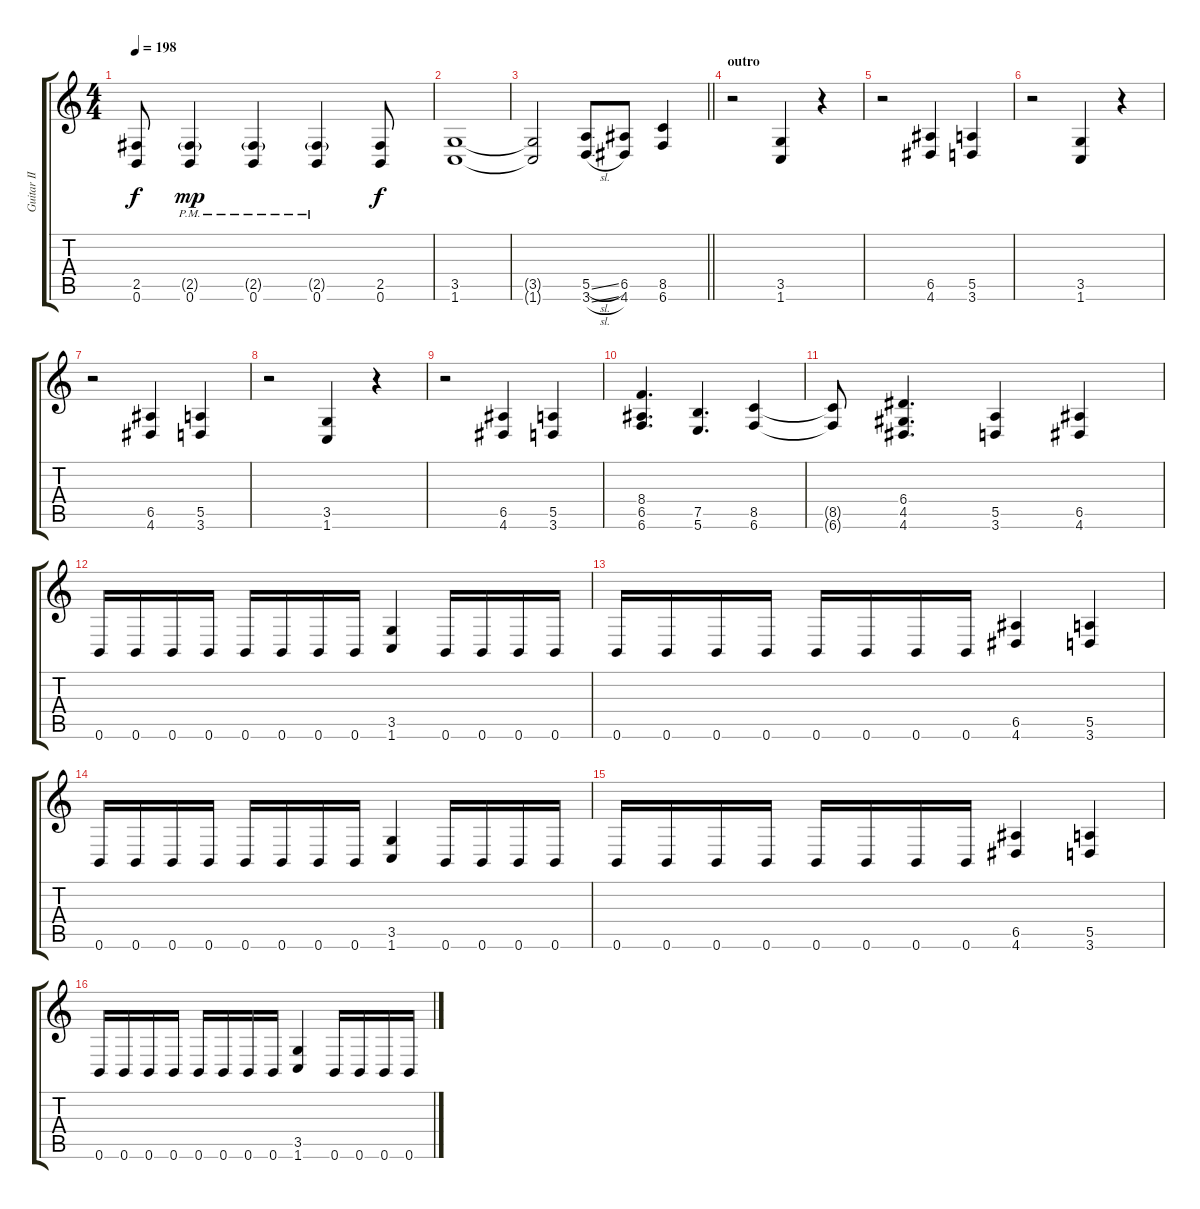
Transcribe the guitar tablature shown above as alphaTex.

\track ("Guitar II" "Guitar II") {instrument distortionguitar}
\staff {score tabs}
\tuning (B3 Gb3 D3 A2 E2 B1) {hide}
\ts (4 4)
\tempo 198
\clef g2
\ks c
(2.5{t} 0.6{t}).8{dy f} (2.5{g pm} 0.6{pm}).4{dy mp} (2.5{g pm} 0.6{pm}).4 (2.5{g pm} 0.6{pm}).4 (2.5 0.6).8{dy f} |
(3.5 1.6).1 |
\barLineRight lightlight
(3.5{t} 1.6{t}).2 (5.5{sl} 3.6{sl}).8 (6.5 4.6).8 (8.5 6.6).4 |
\section ("" "outro")
r.2 (3.5 1.6).4 r.4 |
r.2 (6.5 4.6).4 (5.5 3.6).4 |
r.2 (3.5 1.6).4 r.4 |
r.2 (6.5 4.6).4 (5.5 3.6).4 |
r.2 (3.5 1.6).4 r.4 |
r.2 (6.5 4.6).4 (5.5 3.6).4 |
(8.4 6.5 6.6).4{d} (7.5 5.6).4{d} (8.5 6.6).4 |
(8.5{t} 6.6{t}).8 (6.4 4.5 4.6).4{d} (5.5 3.6).4 (6.5 4.6).4 |
0.6.16 0.6.16 0.6.16 0.6.16 0.6.16 0.6.16 0.6.16 0.6.16 (3.5 1.6).4 0.6.16 0.6.16 0.6.16 0.6.16 |
0.6.16 0.6.16 0.6.16 0.6.16 0.6.16 0.6.16 0.6.16 0.6.16 (6.5 4.6).4 (5.5 3.6).4 |
0.6.16 0.6.16 0.6.16 0.6.16 0.6.16 0.6.16 0.6.16 0.6.16 (3.5 1.6).4 0.6.16 0.6.16 0.6.16 0.6.16 |
0.6.16 0.6.16 0.6.16 0.6.16 0.6.16 0.6.16 0.6.16 0.6.16 (6.5 4.6).4 (5.5 3.6).4 |
0.6.16 0.6.16 0.6.16 0.6.16 0.6.16 0.6.16 0.6.16 0.6.16 (3.5 1.6).4 0.6.16 0.6.16 0.6.16 0.6.16
